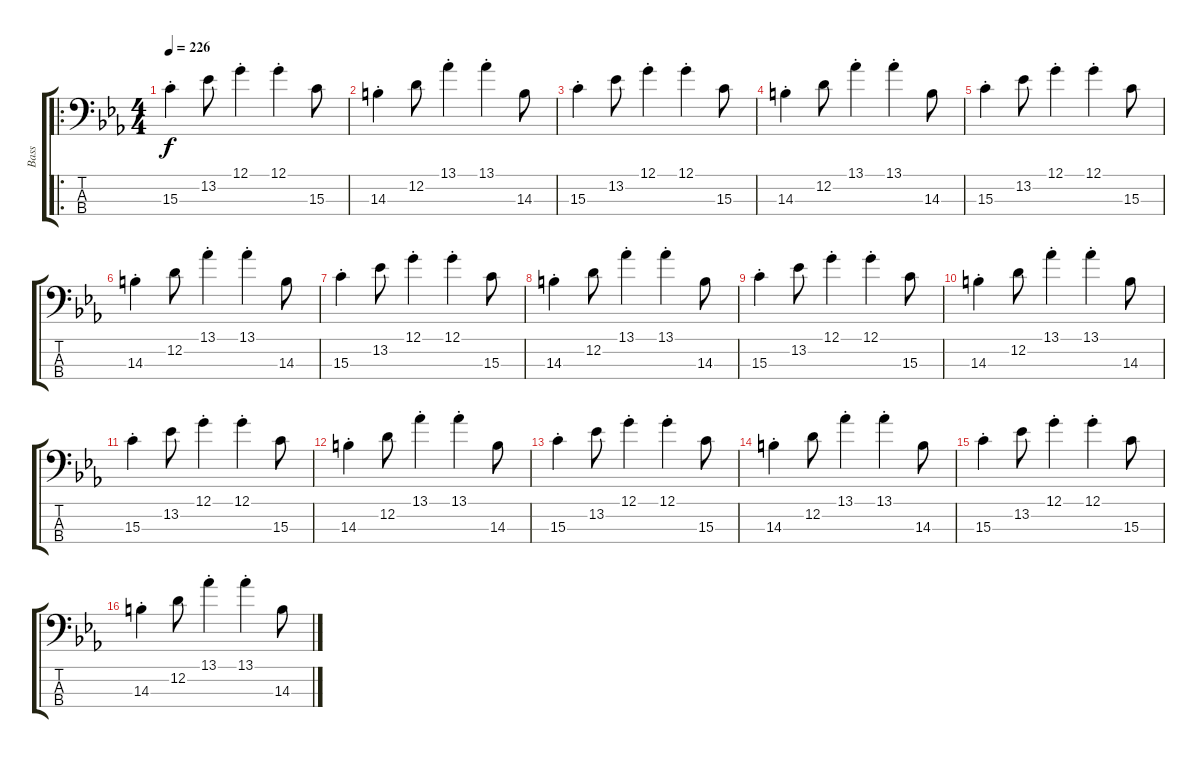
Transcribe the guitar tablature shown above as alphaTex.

\track ("Bass" "Bass") {instrument electricbassfinger}
\staff {score tabs}
\tuning (G2 D2 A1 E1) {hide}
\ro
\ts (4 4)
\tempo 226
\clef f4
\ks cminor
15.3{st}.4{dy f instrument electricbassfinger} 13.2.8 12.1{st}.4 12.1{st}.4 15.3.8 |
14.3{st}.4 12.2.8 13.1{st}.4 13.1{st}.4 14.3.8 |
15.3{st}.4 13.2.8 12.1{st}.4 12.1{st}.4 15.3.8 |
14.3{st}.4 12.2.8 13.1{st}.4 13.1{st}.4 14.3.8 |
15.3{st}.4 13.2.8 12.1{st}.4 12.1{st}.4 15.3.8 |
14.3{st}.4 12.2.8 13.1{st}.4 13.1{st}.4 14.3.8 |
15.3{st}.4 13.2.8 12.1{st}.4 12.1{st}.4 15.3.8 |
14.3{st}.4 12.2.8 13.1{st}.4 13.1{st}.4 14.3.8 |
15.3{st}.4 13.2.8 12.1{st}.4 12.1{st}.4 15.3.8 |
14.3{st}.4 12.2.8 13.1{st}.4 13.1{st}.4 14.3.8 |
15.3{st}.4 13.2.8 12.1{st}.4 12.1{st}.4 15.3.8 |
14.3{st}.4 12.2.8 13.1{st}.4 13.1{st}.4 14.3.8 |
15.3{st}.4 13.2.8 12.1{st}.4 12.1{st}.4 15.3.8 |
14.3{st}.4 12.2.8 13.1{st}.4 13.1{st}.4 14.3.8 |
15.3{st}.4 13.2.8 12.1{st}.4 12.1{st}.4 15.3.8 |
14.3{st}.4 12.2.8 13.1{st}.4 13.1{st}.4 14.3.8
